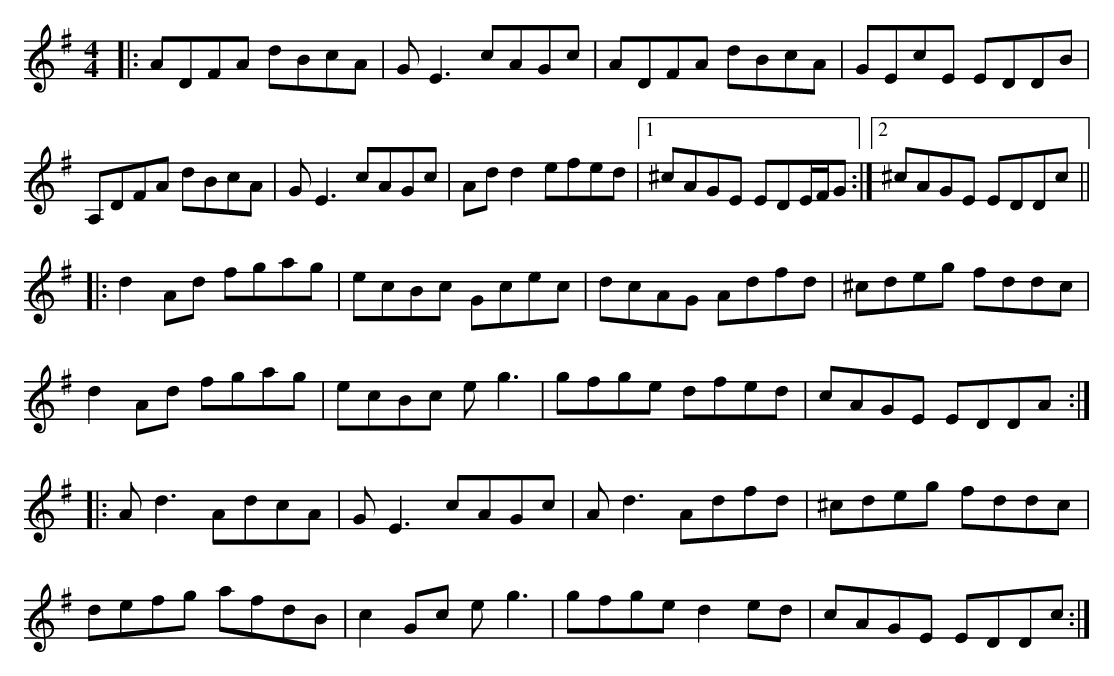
X:1
M:4/4
K:Dmix
|:ADFA dBcA|GE3 cAGc|ADFA dBcA|GEcE EDDB|
A,DFA dBcA|GE3 cAGc|Add2 efed|1 ^cAGE EDE/F/G:|2 ^cAGE EDDc||
|:d2Ad fgag|ecBc Gcec|dcAG Adfd|^cdeg fddc|
d2Ad fgag|ecBc eg3|gfge dfed|cAGE EDDA:|
|:Ad3 AdcA|GE3 cAGc|Ad3 Adfd|^cdeg fddc|
defg afdB|c2Gc eg3|gfge d2ed|cAGE EDDc:|
